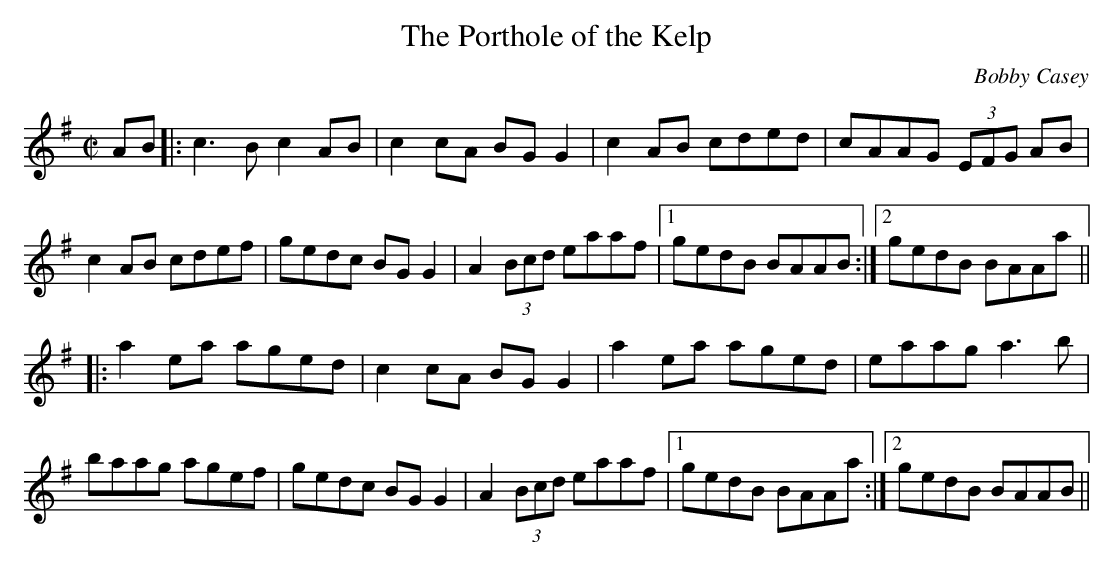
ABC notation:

X:1
T:Porthole of the Kelp, The
C:Bobby Casey
M:C|
K:Ador
AB|:c3B c2AB|c2cA BGG2|c2AB cded|cAAG (3EFG AB|
c2AB cdef|gedc BGG2|A2 (3Bcd eaaf|1 gedB BAAB:|2 gedB BAAa||
|:a2ea aged|c2cA BGG2|a2ea aged|eaag a3b|
baag agef|gedc BGG2|A2 (3Bcd eaaf|1 gedB BAAa:|2 gedB BAAB||
